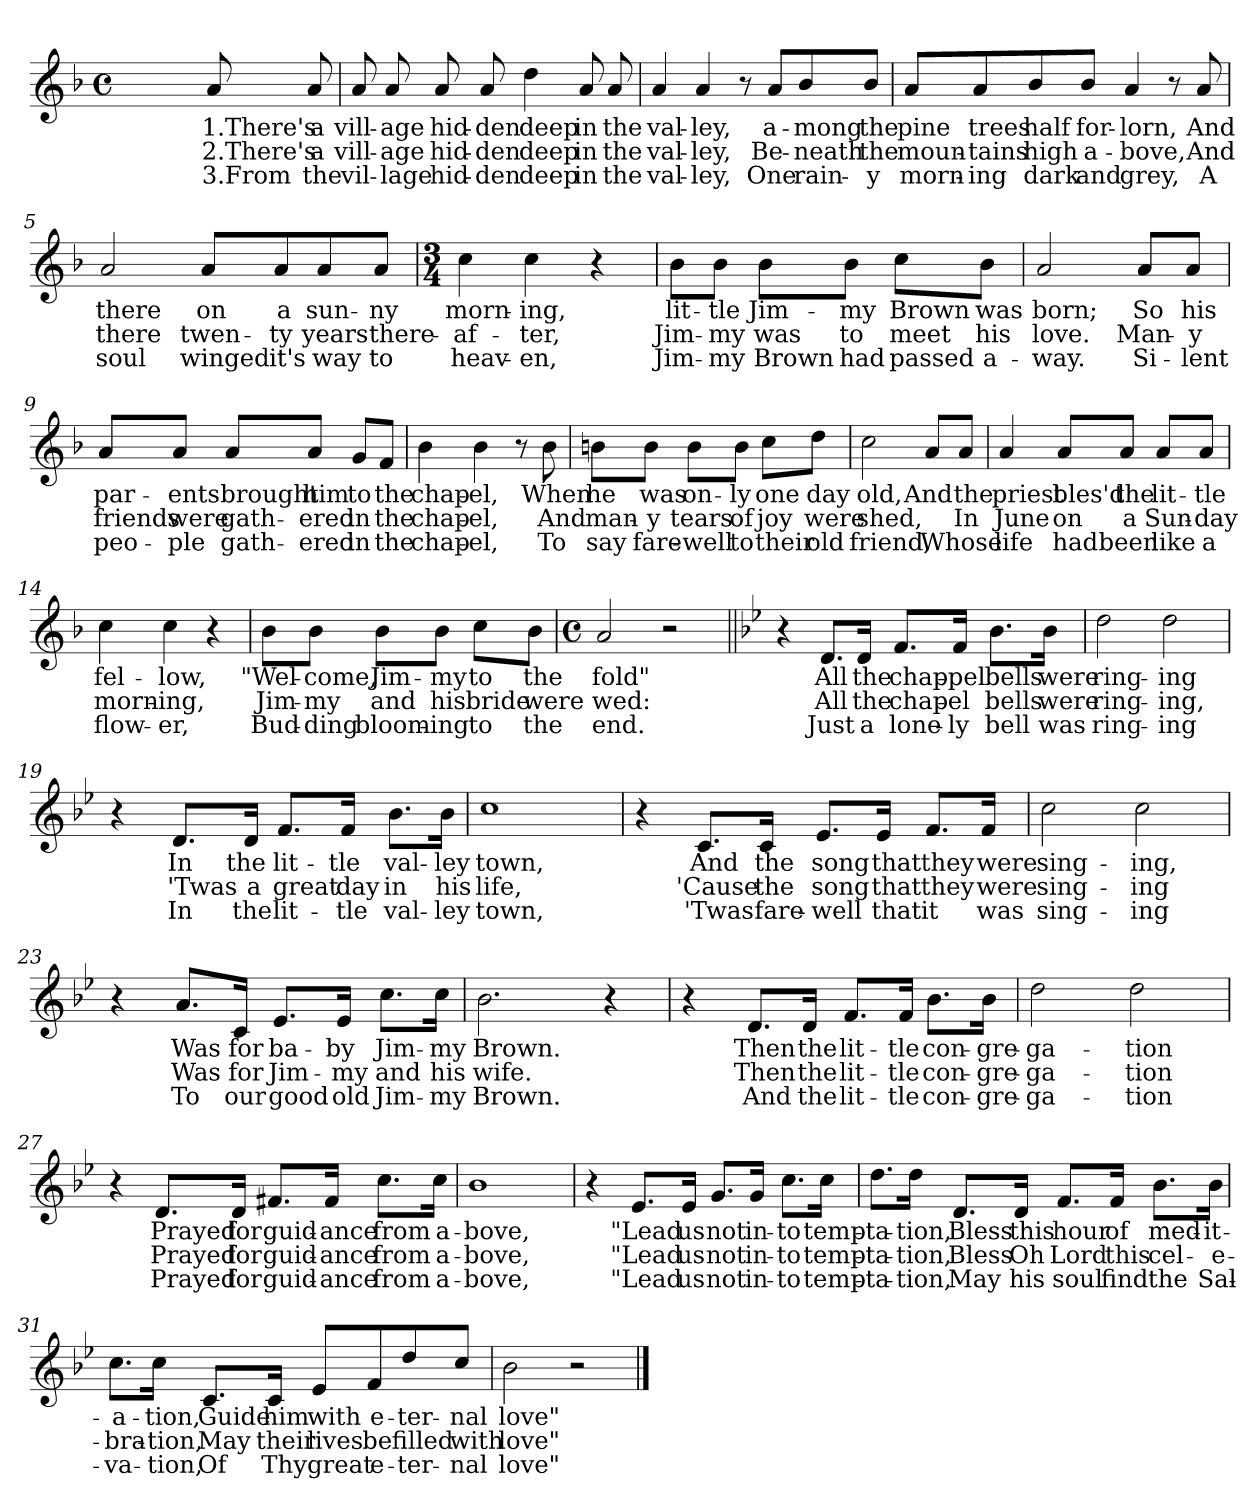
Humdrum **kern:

**kern	**text	**text	**text
*part1	*part1	*part1	*part1
*staff1	*staff1	*staff1	*staff1
*clefG2	*	*	*
*k[b-]	*	*	*
*F:	*	*	*
*M4/4	*	*	*
*met(c)	*	*	*
=1	=1	=1	=1
2.ryy	.	.	.
!	!LO:LY:b	!LO:LY:b	!LO:LY:b
8a/	1.There's	2.There's	3.From
!	!LO:LY:b	!LO:LY:b	!LO:LY:b
8a/	a	a	the
=2	=2	=2	=2
!	!LO:LY:b	!LO:LY:b	!LO:LY:b
8a/	vill-	vill-	vil-
!	!LO:LY:b	!LO:LY:b	!LO:LY:b
8a/	-age	-age	-lage
!	!LO:LY:b	!LO:LY:b	!LO:LY:b
8a/	hid-	hid-	hid-
!	!LO:LY:b	!LO:LY:b	!LO:LY:b
8a/	-den	-den	-den
!	!LO:LY:b	!LO:LY:b	!LO:LY:b
4dd\	deep	deep	deep
!	!LO:LY:b	!LO:LY:b	!LO:LY:b
8a/	in	in	in
!	!LO:LY:b	!LO:LY:b	!LO:LY:b
8a/	the	the	the
=3	=3	=3	=3
!	!LO:LY:b	!LO:LY:b	!LO:LY:b
4a/	val-	val-	val-
!	!LO:LY:b	!LO:LY:b	!LO:LY:b
4a/	-ley,	-ley,	-ley,
8r	.	.	.
!	!LO:LY:b	!LO:LY:b	!LO:LY:b
8a/L	a-	Be-	One
!	!LO:LY:b	!LO:LY:b	!LO:LY:b
8b-/	-mong	-neath	rain-
!	!LO:LY:b	!LO:LY:b	!LO:LY:b
8b-/J	the	the	-y
=4	=4	=4	=4
!	!LO:LY:b	!LO:LY:b	!LO:LY:b
8a/L	pine	moun-	morn-
!	!LO:LY:b	!LO:LY:b	!LO:LY:b
8a/	trees	-tains	-ing
!	!LO:LY:b	!LO:LY:b	!LO:LY:b
8b-/	half	high	dark
!	!LO:LY:b	!LO:LY:b	!LO:LY:b
8b-/J	for-	a-	and
!	!LO:LY:b	!LO:LY:b	!LO:LY:b
4a/	-lorn,	-bove,	grey,
8r	.	.	.
!	!LO:LY:b	!LO:LY:b	!LO:LY:b
8a/	And	And	A
!!LO:LB:g=z
=5	=5	=5	=5
!	!LO:LY:b	!LO:LY:b	!LO:LY:b
2a/	there	there	soul
!	!LO:LY:b	!LO:LY:b	!LO:LY:b
8a/L	on	twen-	winged
!	!LO:LY:b	!LO:LY:b	!LO:LY:b
8a/	a	-ty	it's
!	!LO:LY:b	!LO:LY:b	!LO:LY:b
8a/	sun-	years	way
!	!LO:LY:b	!LO:LY:b	!LO:LY:b
8a/J	-ny	there-	to
=6	=6	=6	=6
*M3/4	*	*	*
!	!LO:LY:b	!LO:LY:b	!LO:LY:b
4cc\	morn-	-af-	heav-
!	!LO:LY:b	!LO:LY:b	!LO:LY:b
4cc\	-ing,	-ter,	-en,
4r	.	.	.
=7	=7	=7	=7
!	!LO:LY:b	!LO:LY:b	!LO:LY:b
8b-\L	lit-	Jim-	Jim-
!	!LO:LY:b	!LO:LY:b	!LO:LY:b
8b-\J	-tle	-my	-my
!	!LO:LY:b	!LO:LY:b	!LO:LY:b
8b-\L	Jim-	was	Brown
!	!LO:LY:b	!LO:LY:b	!LO:LY:b
8b-\J	-my	to	had
!	!LO:LY:b	!LO:LY:b	!LO:LY:b
8cc\L	Brown	meet	passed
!	!LO:LY:b	!LO:LY:b	!LO:LY:b
8b-\J	was	his	a-
=8	=8	=8	=8
!	!LO:LY:b	!LO:LY:b	!LO:LY:b
2a/	born;	love.	-way.
!	!LO:LY:b	!LO:LY:b	!LO:LY:b
8a/L	So	Man-	Si-
!	!LO:LY:b	!LO:LY:b	!LO:LY:b
8a/J	his	-y	-lent
=9	=9	=9	=9
!	!LO:LY:b	!LO:LY:b	!LO:LY:b
8a/L	par-	friends	peo-
!	!LO:LY:b	!LO:LY:b	!LO:LY:b
8a/J	-ents	were	-ple
!	!LO:LY:b	!LO:LY:b	!LO:LY:b
8a/L	brought	gath-	gath-
!	!LO:LY:b	!LO:LY:b	!LO:LY:b
8a/J	him	-ered	-ered
!	!LO:LY:b	!LO:LY:b	!LO:LY:b
8g/L	to	in	in
!	!LO:LY:b	!LO:LY:b	!LO:LY:b
8f/J	the	the	the
!!LO:LB:g=z
=10	=10	=10	=10
!	!LO:LY:b	!LO:LY:b	!LO:LY:b
4b-\	chap-	chap-	chap-
!	!LO:LY:b	!LO:LY:b	!LO:LY:b
4b-\	-el,	-el,	-el,
8r	.	.	.
!	!LO:LY:b	!LO:LY:b	!LO:LY:b
8b-\	When	And	To
=11	=11	=11	=11
!	!LO:LY:b	!LO:LY:b	!LO:LY:b
8bn\L	he	man-	say
!	!LO:LY:b	!LO:LY:b	!LO:LY:b
8b\J	was	-y	fare-
!	!LO:LY:b	!LO:LY:b	!LO:LY:b
8b\L	on-	tears	-well
!	!LO:LY:b	!LO:LY:b	!LO:LY:b
8b\J	-ly	of	to
!	!LO:LY:b	!LO:LY:b	!LO:LY:b
8cc\L	one	joy	their
!	!LO:LY:b	!LO:LY:b	!LO:LY:b
8dd\J	day	were	old
=12	=12	=12	=12
!	!LO:LY:b	!LO:LY:b	!LO:LY:b
2cc\	old,	shed,	friend,
!	!LO:LY:b	!	!LO:LY:b
8a/L	And	.	Whose
!	!LO:LY:b	!LO:LY:b	!
8a/J	the	In	.
=13	=13	=13	=13
!	!LO:LY:b	!LO:LY:b	!LO:LY:b
4a/	priest	June	life
!	!LO:LY:b	!LO:LY:b	!LO:LY:b
8a/L	bles'd	on	had
!	!LO:LY:b	!LO:LY:b	!LO:LY:b
8a/J	the	a	been
!	!LO:LY:b	!LO:LY:b	!LO:LY:b
8a/L	lit-	Sun-	like
!	!LO:LY:b	!LO:LY:b	!LO:LY:b
8a/J	-tle	-day	a
!!LO:LB:g=z
=14	=14	=14	=14
!	!LO:LY:b	!LO:LY:b	!LO:LY:b
4cc\	fel-	morn-	flow-
!	!LO:LY:b	!LO:LY:b	!LO:LY:b
4cc\	-low,	-ing,	-er,
!	!	!LO:LY:b	!
4r	.	When	.
=15	=15	=15	=15
!	!LO:LY:b	!LO:LY:b	!LO:LY:b
8b-\L	"Wel-	Jim-	Bud-
!	!LO:LY:b	!LO:LY:b	!LO:LY:b
8b-\J	-come,	-my	-ding
!	!LO:LY:b	!LO:LY:b	!LO:LY:b
8b-\L	Jim-	and	bloom-
!	!LO:LY:b	!LO:LY:b	!LO:LY:b
8b-\J	-my	his	-ing
!	!LO:LY:b	!LO:LY:b	!LO:LY:b
8cc\L	to	bride	to
!	!LO:LY:b	!LO:LY:b	!LO:LY:b
8b-\J	the	were	the
=16	=16	=16	=16
*M4/4	*	*	*
*met(c)	*	*	*
!	!LO:LY:b	!LO:LY:b	!LO:LY:b
2a/	fold"	wed:	end.
2r	.	.	.
=17||	=17||	=17||	=17||
*k[b-e-]	*	*	*
*B-:	*	*	*
4r	.	.	.
!	!LO:LY:b	!LO:LY:b	!LO:LY:b
8.d/L	All	All	Just
!	!LO:LY:b	!LO:LY:b	!LO:LY:b
16d/Jk	the	the	a
!	!LO:LY:b	!LO:LY:b	!LO:LY:b
8.f/L	chap-	chap-	lone-
!	!LO:LY:b	!LO:LY:b	!LO:LY:b
16f/Jk	-pel	-el	-ly
!	!LO:LY:b	!LO:LY:b	!LO:LY:b
8.b-\L	bells	bells	bell
!	!LO:LY:b	!LO:LY:b	!LO:LY:b
16b-\Jk	were	were	was
!!LO:LB:g=z
=18	=18	=18	=18
!	!LO:LY:b	!LO:LY:b	!LO:LY:b
2dd\	ring-	ring-	ring-
!	!LO:LY:b	!LO:LY:b	!LO:LY:b
2dd\	-ing	-ing,	-ing
=19	=19	=19	=19
4r	.	.	.
!	!LO:LY:b	!LO:LY:b	!LO:LY:b
8.d/L	In	'Twas	In
!	!LO:LY:b	!LO:LY:b	!LO:LY:b
16d/Jk	the	a	the
!	!LO:LY:b	!LO:LY:b	!LO:LY:b
8.f/L	lit-	great	lit-
!	!LO:LY:b	!LO:LY:b	!LO:LY:b
16f/Jk	-tle	day	-tle
!	!LO:LY:b	!LO:LY:b	!LO:LY:b
8.b-\L	val-	in	val-
!	!LO:LY:b	!LO:LY:b	!LO:LY:b
16b-\Jk	-ley	his	-ley
=20	=20	=20	=20
!	!LO:LY:b	!LO:LY:b	!LO:LY:b
1cc	town,	life,	town,
=21	=21	=21	=21
4r	.	.	.
!	!LO:LY:b	!LO:LY:b	!LO:LY:b
8.c/L	And	'Cause	'Twas
!	!LO:LY:b	!LO:LY:b	!LO:LY:b
16c/Jk	the	the	fare-
!	!LO:LY:b	!LO:LY:b	!LO:LY:b
8.e-/L	song	song	-well
!	!LO:LY:b	!LO:LY:b	!LO:LY:b
16e-/Jk	that	that	that
!	!LO:LY:b	!LO:LY:b	!LO:LY:b
8.f/L	they	they	it
!	!LO:LY:b	!LO:LY:b	!LO:LY:b
16f/Jk	were	were	was
!!LO:LB:g=z
=22	=22	=22	=22
!	!LO:LY:b	!LO:LY:b	!LO:LY:b
2cc\	sing-	sing-	sing-
!	!LO:LY:b	!LO:LY:b	!LO:LY:b
2cc\	-ing,	-ing	-ing
=23	=23	=23	=23
4r	.	.	.
!	!LO:LY:b	!LO:LY:b	!LO:LY:b
8.a/L	Was	Was	To
!	!LO:LY:b	!LO:LY:b	!LO:LY:b
16c/Jk	for	for	our
!	!LO:LY:b	!LO:LY:b	!LO:LY:b
8.e-/L	ba-	Jim-	good
!	!LO:LY:b	!LO:LY:b	!LO:LY:b
16e-/Jk	-by	-my	old
!	!LO:LY:b	!LO:LY:b	!LO:LY:b
8.cc\L	Jim-	and	Jim-
!	!LO:LY:b	!LO:LY:b	!LO:LY:b
16cc\Jk	-my	his	-my
=24	=24	=24	=24
!	!LO:LY:b	!LO:LY:b	!LO:LY:b
2.b-\	Brown.	wife.	Brown.
4r	.	.	.
=25	=25	=25	=25
4r	.	.	.
!	!LO:LY:b	!LO:LY:b	!LO:LY:b
8.d/L	Then	Then	And
!	!LO:LY:b	!LO:LY:b	!LO:LY:b
16d/Jk	the	the	the
!	!LO:LY:b	!LO:LY:b	!LO:LY:b
8.f/L	lit-	lit-	lit-
!	!LO:LY:b	!LO:LY:b	!LO:LY:b
16f/Jk	-tle	-tle	-tle
!	!LO:LY:b	!LO:LY:b	!LO:LY:b
8.b-\L	con-	con-	con-
!	!LO:LY:b	!LO:LY:b	!LO:LY:b
16b-\Jk	-gre-	-gre-	-gre-
!!LO:LB:g=z
=26	=26	=26	=26
!	!LO:LY:b	!LO:LY:b	!LO:LY:b
2dd\	-ga-	-ga-	-ga-
!	!LO:LY:b	!LO:LY:b	!LO:LY:b
2dd\	-tion	-tion	-tion
=27	=27	=27	=27
4r	.	.	.
!	!LO:LY:b	!LO:LY:b	!LO:LY:b
8.d/L	Prayed	Prayed	Prayed
!	!LO:LY:b	!LO:LY:b	!LO:LY:b
16d/Jk	for	for	for
!	!LO:LY:b	!LO:LY:b	!LO:LY:b
8.f#X/L	guid-	guid-	guid-
!	!LO:LY:b	!LO:LY:b	!LO:LY:b
16f#/Jk	-ance	-ance	-ance
!	!LO:LY:b	!LO:LY:b	!LO:LY:b
8.cc\L	from	from	from
!	!LO:LY:b	!LO:LY:b	!LO:LY:b
16cc\Jk	a-	a-	a-
=28	=28	=28	=28
!	!LO:LY:b	!LO:LY:b	!LO:LY:b
1b-	-bove,	-bove,	-bove,
=29	=29	=29	=29
4r	.	.	.
!	!LO:LY:b	!LO:LY:b	!LO:LY:b
8.e-/L	"Lead	"Lead	"Lead
!	!LO:LY:b	!LO:LY:b	!LO:LY:b
16e-/Jk	us	us	us
!	!LO:LY:b	!LO:LY:b	!LO:LY:b
8.g/L	not	not	not
!	!LO:LY:b	!LO:LY:b	!LO:LY:b
16g/Jk	in-	in-	in-
!	!LO:LY:b	!LO:LY:b	!LO:LY:b
8.cc\L	-to	-to	-to
!	!LO:LY:b	!LO:LY:b	!LO:LY:b
16cc\Jk	temp-	temp-	temp-
!!LO:LB:g=z
=30	=30	=30	=30
!	!LO:LY:b	!LO:LY:b	!LO:LY:b
8.dd\L	-ta-	-ta-	-ta-
!	!LO:LY:b	!LO:LY:b	!LO:LY:b
16dd\Jk	-tion,	-tion,	-tion,
!	!LO:LY:b	!LO:LY:b	!LO:LY:b
8.d/L	Bless	Bless	May
!	!LO:LY:b	!LO:LY:b	!LO:LY:b
16d/Jk	this	Oh	his
!	!LO:LY:b	!LO:LY:b	!LO:LY:b
8.f/L	hour	Lord	soul
!	!LO:LY:b	!LO:LY:b	!LO:LY:b
16f/Jk	of	this	find
!	!LO:LY:b	!LO:LY:b	!LO:LY:b
8.b-\L	med-	cel-	the
!	!LO:LY:b	!LO:LY:b	!LO:LY:b
16b-\Jk	-it-	-e-	Sal-
=31	=31	=31	=31
!	!LO:LY:b	!LO:LY:b	!LO:LY:b
8.cc\L	-a-	-bra-	-va-
!	!LO:LY:b	!LO:LY:b	!LO:LY:b
16cc\Jk	-tion,	-tion,	-tion,
!	!LO:LY:b	!LO:LY:b	!LO:LY:b
8.c/L	Guide	May	Of
!	!LO:LY:b	!LO:LY:b	!LO:LY:b
16c/Jk	him	their	Thy
!	!LO:LY:b	!LO:LY:b	!LO:LY:b
8e-/L	with	lives	great
!	!LO:LY:b	!LO:LY:b	!LO:LY:b
8f/	e-	be	e-
!	!LO:LY:b	!LO:LY:b	!LO:LY:b
8dd/	-ter-	filled	-ter-
!	!LO:LY:b	!LO:LY:b	!LO:LY:b
8cc/J	-nal	with	-nal
=32	=32	=32	=32
!	!LO:LY:b	!LO:LY:b	!LO:LY:b
2b-\	love"	love"	love"
2r	.	.	.
==	==	==	==
*-	*-	*-	*-
